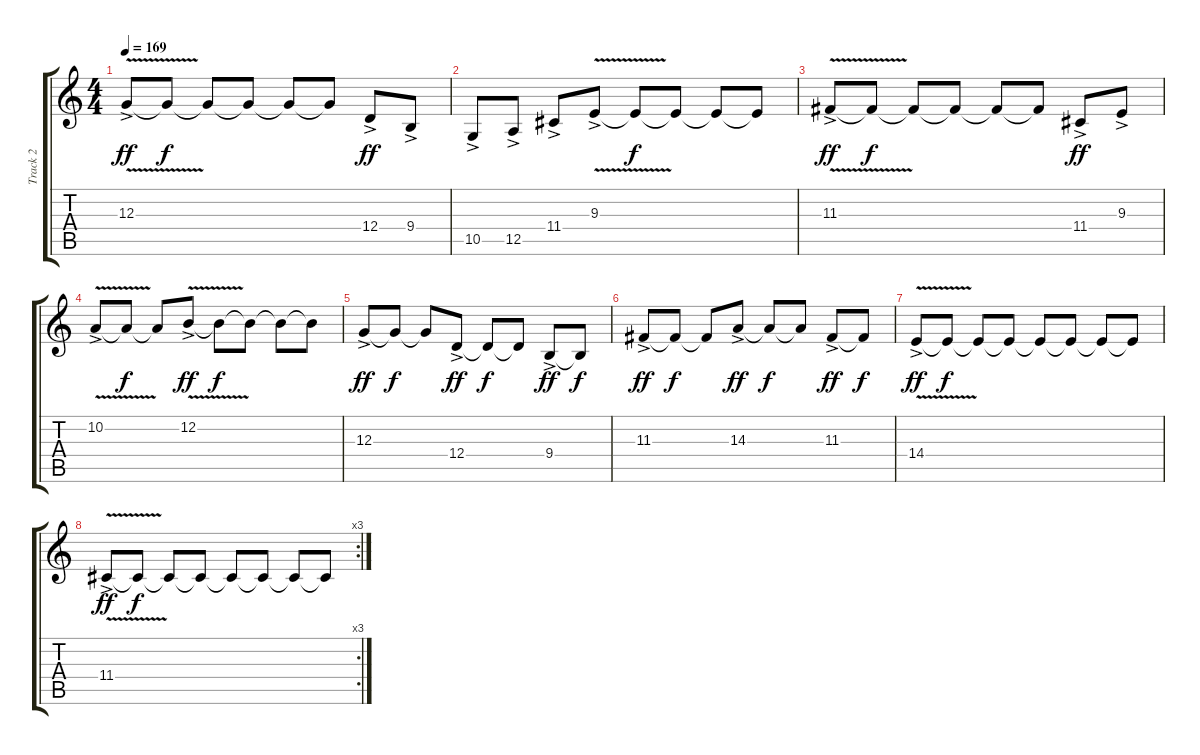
\track ("Track 2" "Track 2") {instrument lead5charang}
\staff {score tabs}
\tuning (E4 B3 G3 D3 A2 E2) {hide}
\ts (4 4)
\tempo 169
\clef g2
\ks c
12.3{v ac}.8{dy ff} 12.3{t}.8{dy f} 12.3{t}.8 12.3{t}.8 12.3{t}.8 12.3{t}.8 12.4{ac}.8{dy ff} 9.4{ac}.8 |
10.5{ac}.8 12.5{ac}.8 11.4{ac}.8 9.3{v ac}.8 9.3{t}.8{dy f} 9.3{t}.8 9.3{t}.8 9.3{t}.8 |
11.3{v ac}.8{dy ff} 11.3{t}.8{dy f} 11.3{t}.8 11.3{t}.8 11.3{t}.8 11.3{t}.8 11.4{ac}.8{dy ff} 9.3{ac}.8 |
10.2{v ac}.8 10.2{t}.8{dy f} 10.2{t}.8 12.2{v ac}.8{dy ff} 12.2{t}.8{dy f} 12.2{t}.8 12.2{t}.8 12.2{t}.8 |
12.3{ac}.8{dy ff} 12.3{t}.8{dy f} 12.3{t}.8 12.4{ac}.8{dy ff} 12.4{t}.8{dy f} 12.4{t}.8 9.4{ac}.8{dy ff} 9.4{t}.8{dy f} |
11.3{ac}.8{dy ff} 11.3{t}.8{dy f} 11.3{t}.8 14.3{ac}.8{dy ff} 14.3{t}.8{dy f} 14.3{t}.8 11.3{ac}.8{dy ff} 11.3{t}.8{dy f} |
14.4{v ac}.8{dy ff} 14.4{t}.8{dy f} 14.4{t}.8 14.4{t}.8 14.4{t}.8 14.4{t}.8 14.4{t}.8 14.4{t}.8 |
\rc 3
11.4{v ac}.8{dy ff} 11.4{t}.8{dy f} 11.4{t}.8 11.4{t}.8 11.4{t}.8 11.4{t}.8 11.4{t}.8 11.4{t}.8
